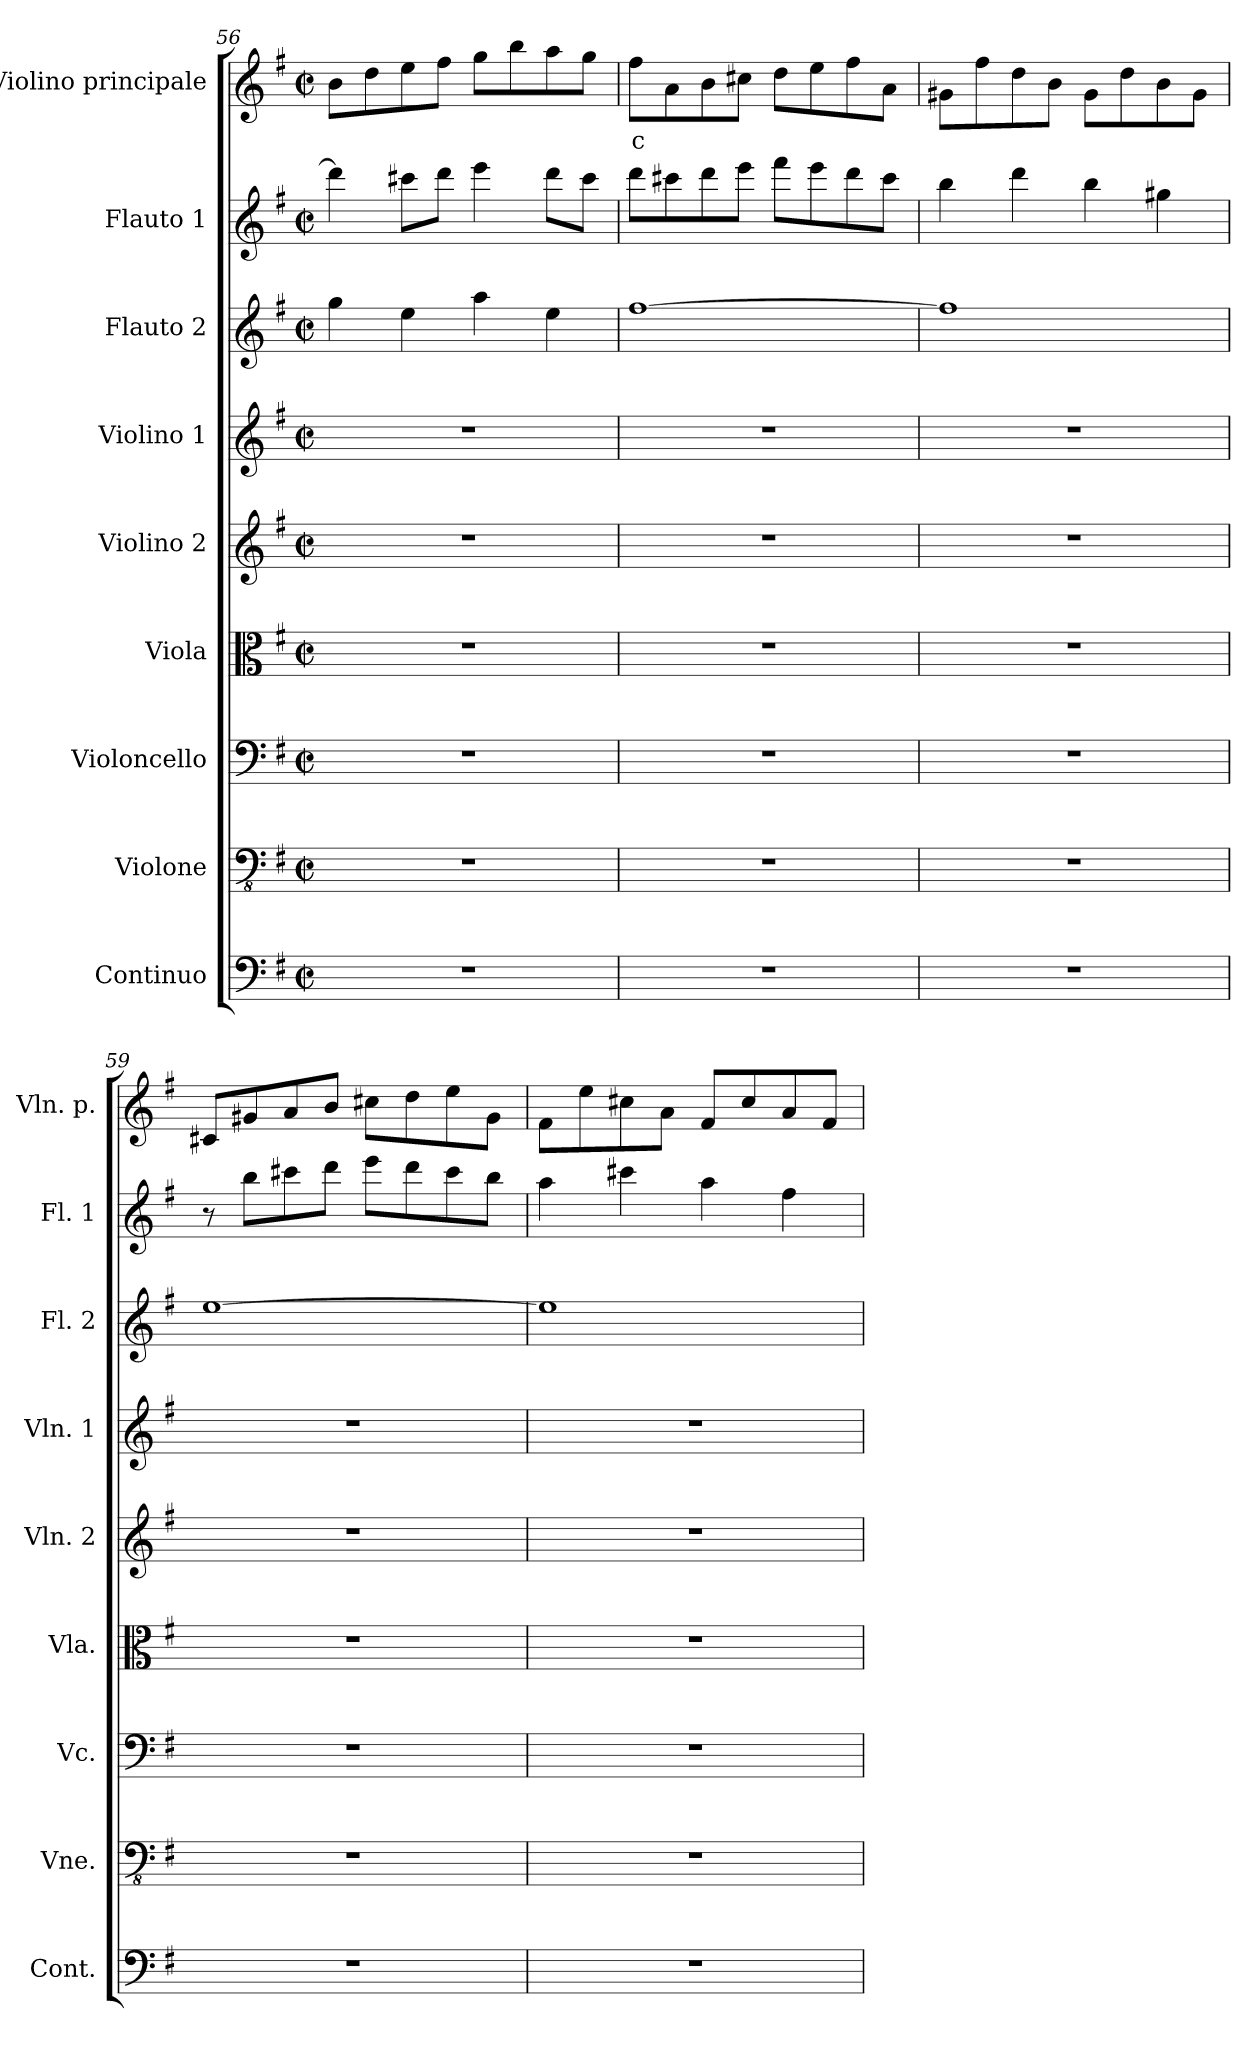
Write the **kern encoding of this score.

**kern	**kern	**kern	**kern	**kern	**kern	**kern	**kern	**kern	**text
*part9	*part8	*part7	*part6	*part5	*part4	*part3	*part2	*part1	*part1
*staff9	*staff8	*staff7	*staff6	*staff5	*staff4	*staff3	*staff2	*staff1	*staff1
*I"Continuo	*I"Violone	*I"Violoncello	*I"Viola	*I"Violino 2	*I"Violino 1	*I"Flauto 2	*I"Flauto 1	*I"Violino principale	*
*I'Cont.	*I'Vne.	*I'Vc.	*I'Vla.	*I'Vln. 2	*I'Vln. 1	*I'Fl. 2	*I'Fl. 1	*I'Vln. p.	*
*clefF4	*clefFv4	*clefF4	*clefC3	*clefG2	*clefG2	*clefG2	*clefG2	*clefG2	*
*	*ITrd7c12	*	*	*	*	*	*	*	*
*k[f#]	*k[f#]	*k[f#]	*k[f#]	*k[f#]	*k[f#]	*k[f#]	*k[f#]	*k[f#]	*
*M2/2	*M2/2	*M2/2	*M2/2	*M2/2	*M2/2	*M2/2	*M2/2	*M2/2	*
*met(c|)	*met(c|)	*met(c|)	*met(c|)	*met(c|)	*met(c|)	*met(c|)	*met(c|)	*met(c|)	*
=56	=56	=56	=56	=56	=56	=56	=56	=56	=56
1r	1r	1r	1r	1r	1r	4gg\	4ddd\]	8b\L	.
.	.	.	.	.	.	.	.	8dd\	.
.	.	.	.	.	.	4ee\	8ccc#X\L	8ee\	.
.	.	.	.	.	.	.	8ddd\J	8ff#\J	.
.	.	.	.	.	.	4aa\	4eee\	8gg\L	.
.	.	.	.	.	.	.	.	8bb\	.
.	.	.	.	.	.	4ee\	8ddd\L	8aa\	.
.	.	.	.	.	.	.	8ccc#\J	8gg\J	.
=57	=57	=57	=57	=57	=57	=57	=57	=57	=57
!	!	!	!	!	!	!	!	!	!LO:LY:color=#FF0000
1r	1r	1r	1r	1r	1r	[1ff#	8ddd\L	8ff#\L	c
.	.	.	.	.	.	.	8ccc#X\	8a\	.
.	.	.	.	.	.	.	8ddd\	8b\	.
.	.	.	.	.	.	.	8eee\J	8cc#X\J	.
.	.	.	.	.	.	.	8fff#\L	8dd\L	.
.	.	.	.	.	.	.	8eee\	8ee\	.
.	.	.	.	.	.	.	8ddd\	8ff#\	.
.	.	.	.	.	.	.	8ccc#\J	8a\J	.
=58	=58	=58	=58	=58	=58	=58	=58	=58	=58
1r	1r	1r	1r	1r	1r	1ff#]	4bb\	8g#X\L	.
.	.	.	.	.	.	.	.	8ff#\	.
.	.	.	.	.	.	.	4ddd\	8dd\	.
.	.	.	.	.	.	.	.	8b\J	.
.	.	.	.	.	.	.	4bb\	8g#\L	.
.	.	.	.	.	.	.	.	8dd\	.
.	.	.	.	.	.	.	4gg#X\	8b\	.
.	.	.	.	.	.	.	.	8g#\J	.
=59	=59	=59	=59	=59	=59	=59	=59	=59	=59
1r	1r	1r	1r	1r	1r	[1ee	8r	8c#X/L	.
.	.	.	.	.	.	.	8bb\L	8g#X/	.
.	.	.	.	.	.	.	8ccc#X\	8a/	.
.	.	.	.	.	.	.	8ddd\J	8b/J	.
.	.	.	.	.	.	.	8eee\L	8cc#X\L	.
.	.	.	.	.	.	.	8ddd\	8dd\	.
.	.	.	.	.	.	.	8ccc#\	8ee\	.
.	.	.	.	.	.	.	8bb\J	8g#\J	.
=60	=60	=60	=60	=60	=60	=60	=60	=60	=60
1r	1r	1r	1r	1r	1r	1ee]	4aa\	8f#\L	.
.	.	.	.	.	.	.	.	8ee\	.
.	.	.	.	.	.	.	4ccc#X\	8cc#X\	.
.	.	.	.	.	.	.	.	8a\J	.
.	.	.	.	.	.	.	4aa\	8f#/L	.
.	.	.	.	.	.	.	.	8cc#/	.
.	.	.	.	.	.	.	4ff#\	8a/	.
.	.	.	.	.	.	.	.	8f#/J	.
=	=	=	=	=	=	=	=	=	=
*-	*-	*-	*-	*-	*-	*-	*-	*-	*-
